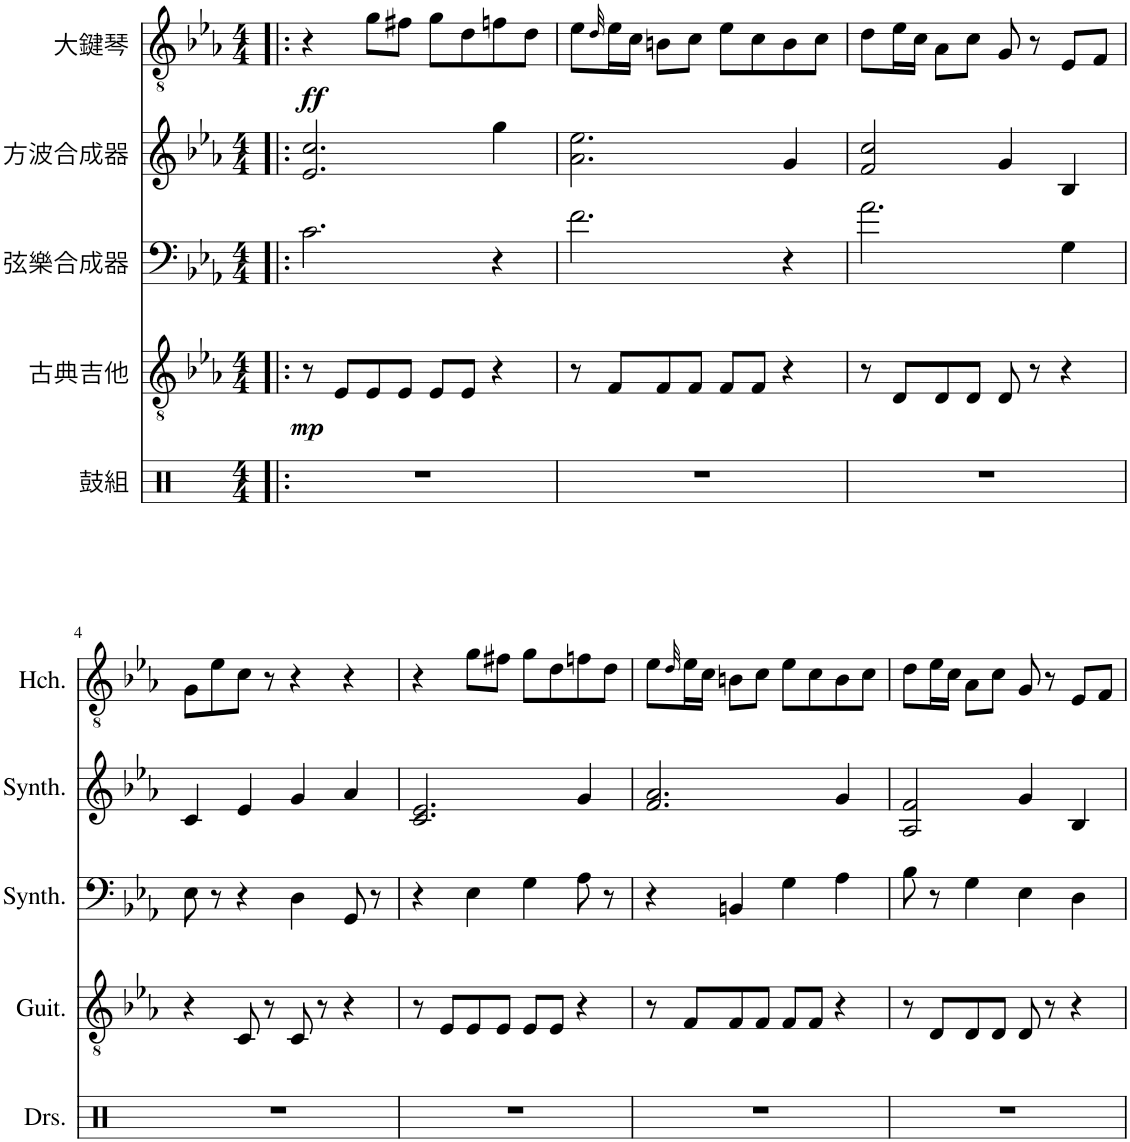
**kern	**kern	**dynam	**kern	**kern	**kern	**dynam
*part5	*part4	*part4	*part3	*part2	*part1	*part1
*staff5	*staff4	*staff4	*staff3	*staff2	*staff1	*staff1
*I"鼓組	*I"古典吉他	*	*I"弦樂合成器	*I"方波合成器	*I"大鍵琴	*
*clefX	*clefGv2	*	*clefF4	*clefG2	*clefGv2	*
*k[]	*k[b-e-a-]	*	*k[b-e-a-]	*k[b-e-a-]	*k[b-e-a-]	*
*M4/4	*M4/4	*	*M4/4	*M4/4	*M4/4	*
=1!|:	=1!|:	=1!|:	=1!|:	=1!|:	=1!|:	=1!|:
!	!	!LO:DY:b	!	!	!	!LO:DY:b
1r	8r	mp	2.c\	2.e-/ 2.cc/	4r	ff
.	8E-/L	.	.	.	.	.
.	8E-/	.	.	.	8g\L	.
.	8E-/J	.	.	.	8f#X\J	.
.	8E-/L	.	.	.	8g\L	.
.	8E-/J	.	.	.	8d\	.
.	4r	.	4r	4gg\	8fn\	.
.	.	.	.	.	8d\J	.
=2	=2	=2	=2	=2	=2	=2
1r	8r	.	2.f\	2.a-\ 2.ee-\	8e-\L	.
.	.	.	.	.	32qd/	.
.	8F/L	.	.	.	16e-\L	.
.	.	.	.	.	16c\JJ	.
.	8F/	.	.	.	8Bn\L	.
.	8F/J	.	.	.	8c\J	.
.	8F/L	.	.	.	8e-\L	.
.	8F/J	.	.	.	8c\	.
.	4r	.	4r	4g/	8B\	.
.	.	.	.	.	8c\J	.
=3	=3	=3	=3	=3	=3	=3
1r	8r	.	2.a-\	2f/ 2cc/	8d\L	.
.	8D/L	.	.	.	16e-\L	.
.	.	.	.	.	16c\JJ	.
.	8D/	.	.	.	8A-\L	.
.	8D/J	.	.	.	8c\J	.
.	8D/	.	.	4g/	8G/	.
.	8r	.	.	.	8r	.
.	4r	.	4G\	4B-/	8E-/L	.
.	.	.	.	.	8F/J	.
!!LO:LB:g=z
=4	=4	=4	=4	=4	=4	=4
1r	4r	.	8E-\	4c/	8G\L	.
.	.	.	8r	.	8e-\	.
.	8C/	.	4r	4e-/	8c\J	.
.	8r	.	.	.	8r	.
.	8C/	.	4D\	4g/	4r	.
.	8r	.	.	.	.	.
.	4r	.	8GG/	4a-/	4r	.
.	.	.	8r	.	.	.
=5	=5	=5	=5	=5	=5	=5
1r	8r	.	4r	2.c/ 2.e-/	4r	.
.	8E-/L	.	.	.	.	.
.	8E-/	.	4E-\	.	8g\L	.
.	8E-/J	.	.	.	8f#X\J	.
.	8E-/L	.	4G\	.	8g\L	.
.	8E-/J	.	.	.	8d\	.
.	4r	.	8A-\	4g/	8fn\	.
.	.	.	8r	.	8d\J	.
=6	=6	=6	=6	=6	=6	=6
1r	8r	.	4r	2.f/ 2.a-/	8e-\L	.
.	.	.	.	.	32qd/	.
.	8F/L	.	.	.	16e-\L	.
.	.	.	.	.	16c\JJ	.
.	8F/	.	4BBn/	.	8Bn\L	.
.	8F/J	.	.	.	8c\J	.
.	8F/L	.	4G\	.	8e-\L	.
.	8F/J	.	.	.	8c\	.
.	4r	.	4A-\	4g/	8B\	.
.	.	.	.	.	8c\J	.
=7	=7	=7	=7	=7	=7	=7
1r	8r	.	8B-\	2A-/ 2f/	8d\L	.
.	8D/L	.	8r	.	16e-\L	.
.	.	.	.	.	16c\JJ	.
.	8D/	.	4G\	.	8A-\L	.
.	8D/J	.	.	.	8c\J	.
.	8D/	.	4E-\	4g/	8G/	.
.	8r	.	.	.	8r	.
.	4r	.	4D\	4B-/	8E-/L	.
.	.	.	.	.	8F/J	.
=	=	=	=	=	=	=
*-	*-	*-	*-	*-	*-	*-
